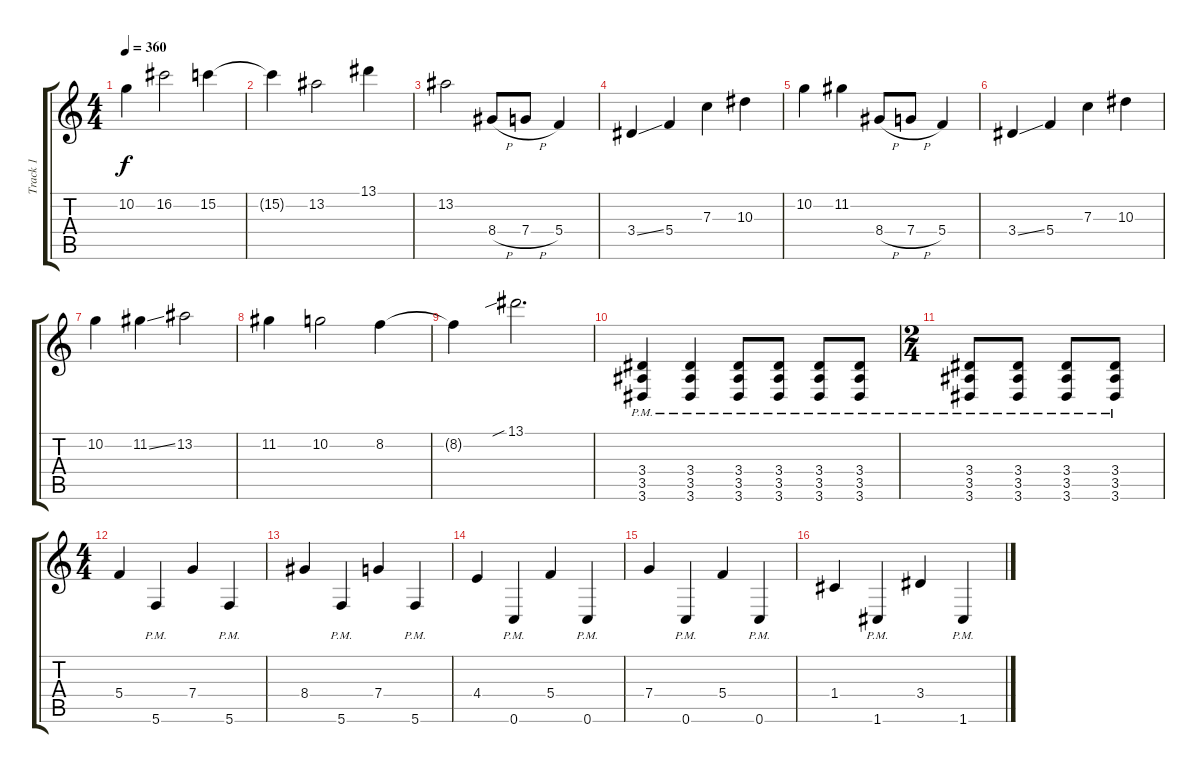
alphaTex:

\track ("Track 1" "Track 1") {instrument overdrivenguitar}
\staff {score tabs}
\tuning (D4 A3 F3 C3 G2 C2) {hide}
\ts (4 4)
\tempo 360
\clef g2
\ks c
10.2.4{dy f} 16.2.2 15.2.4 |
15.2{t}.4 13.2.2 13.1.4 |
13.2.2 8.4{h}.8 7.4{h}.8 5.4.4 |
3.4{ss}.4 5.4.4 7.3.4 10.3.4 |
10.2.4 11.2.4 8.4{h}.8 7.4{h}.8 5.4.4 |
3.4{ss}.4 5.4.4 7.3.4 10.3.4 |
10.2.4 11.2{ss}.4 13.2.2 |
11.2.4 10.2.2 8.2.4 |
8.2{t}.4 13.1{sib}.2{d} |
(3.4{pm} 3.5{pm} 3.6{pm}).4 (3.4{pm} 3.5{pm} 3.6{pm}).4 (3.4{pm} 3.5{pm} 3.6{pm}).8 (3.4{pm} 3.5{pm} 3.6{pm}).8 (3.4{pm} 3.5{pm} 3.6{pm}).8 (3.4{pm} 3.5{pm} 3.6{pm}).8 |
\ts (2 4)
(3.4{pm} 3.5{pm} 3.6{pm}).8 (3.4{pm} 3.5{pm} 3.6{pm}).8 (3.4{pm} 3.5{pm} 3.6{pm}).8 (3.4{pm} 3.5{pm} 3.6{pm}).8 |
\ts (4 4)
5.4.4 5.6{pm}.4 7.4.4 5.6{pm}.4 |
8.4.4 5.6{pm}.4 7.4.4 5.6{pm}.4 |
4.4.4 0.6{pm}.4 5.4.4 0.6{pm}.4 |
7.4.4 0.6{pm}.4 5.4.4 0.6{pm}.4 |
1.4.4 1.6{pm}.4 3.4.4 1.6{pm}.4
